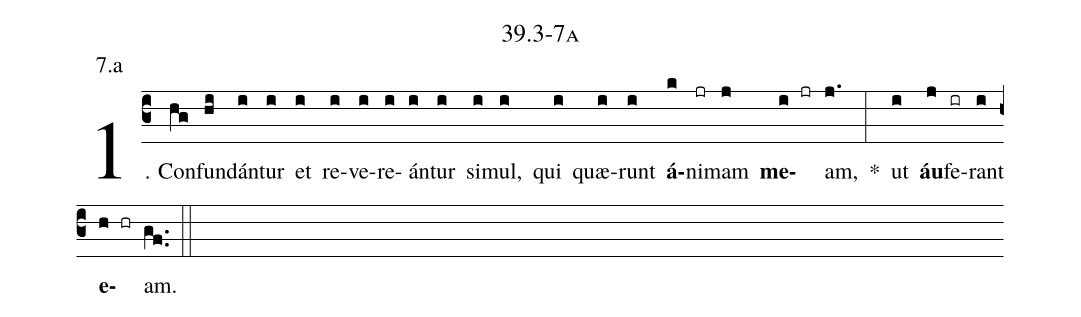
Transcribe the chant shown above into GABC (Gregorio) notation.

name: 39.3-7a;
annotation: 7.a;
%%
(c3)1. Con(hg)fun(hi)dán(i)tur(i) et(i) re(i)ve(i)re(i)án(i)tur(i) si(i)mul,(i) qui(i) quæ(i)runt(i) <b>á</b>(k)ni(jr)mam(j) <b>me</b>(i jr)am,(j.) *(:) ut(i) <b>áu</b>(j)fe(ir)rant(i) <b>e</b>(h hr)am.(gf..) (::)


%E(i) u(i) o(j) u(i) a(h) e.(gf..) (::)
